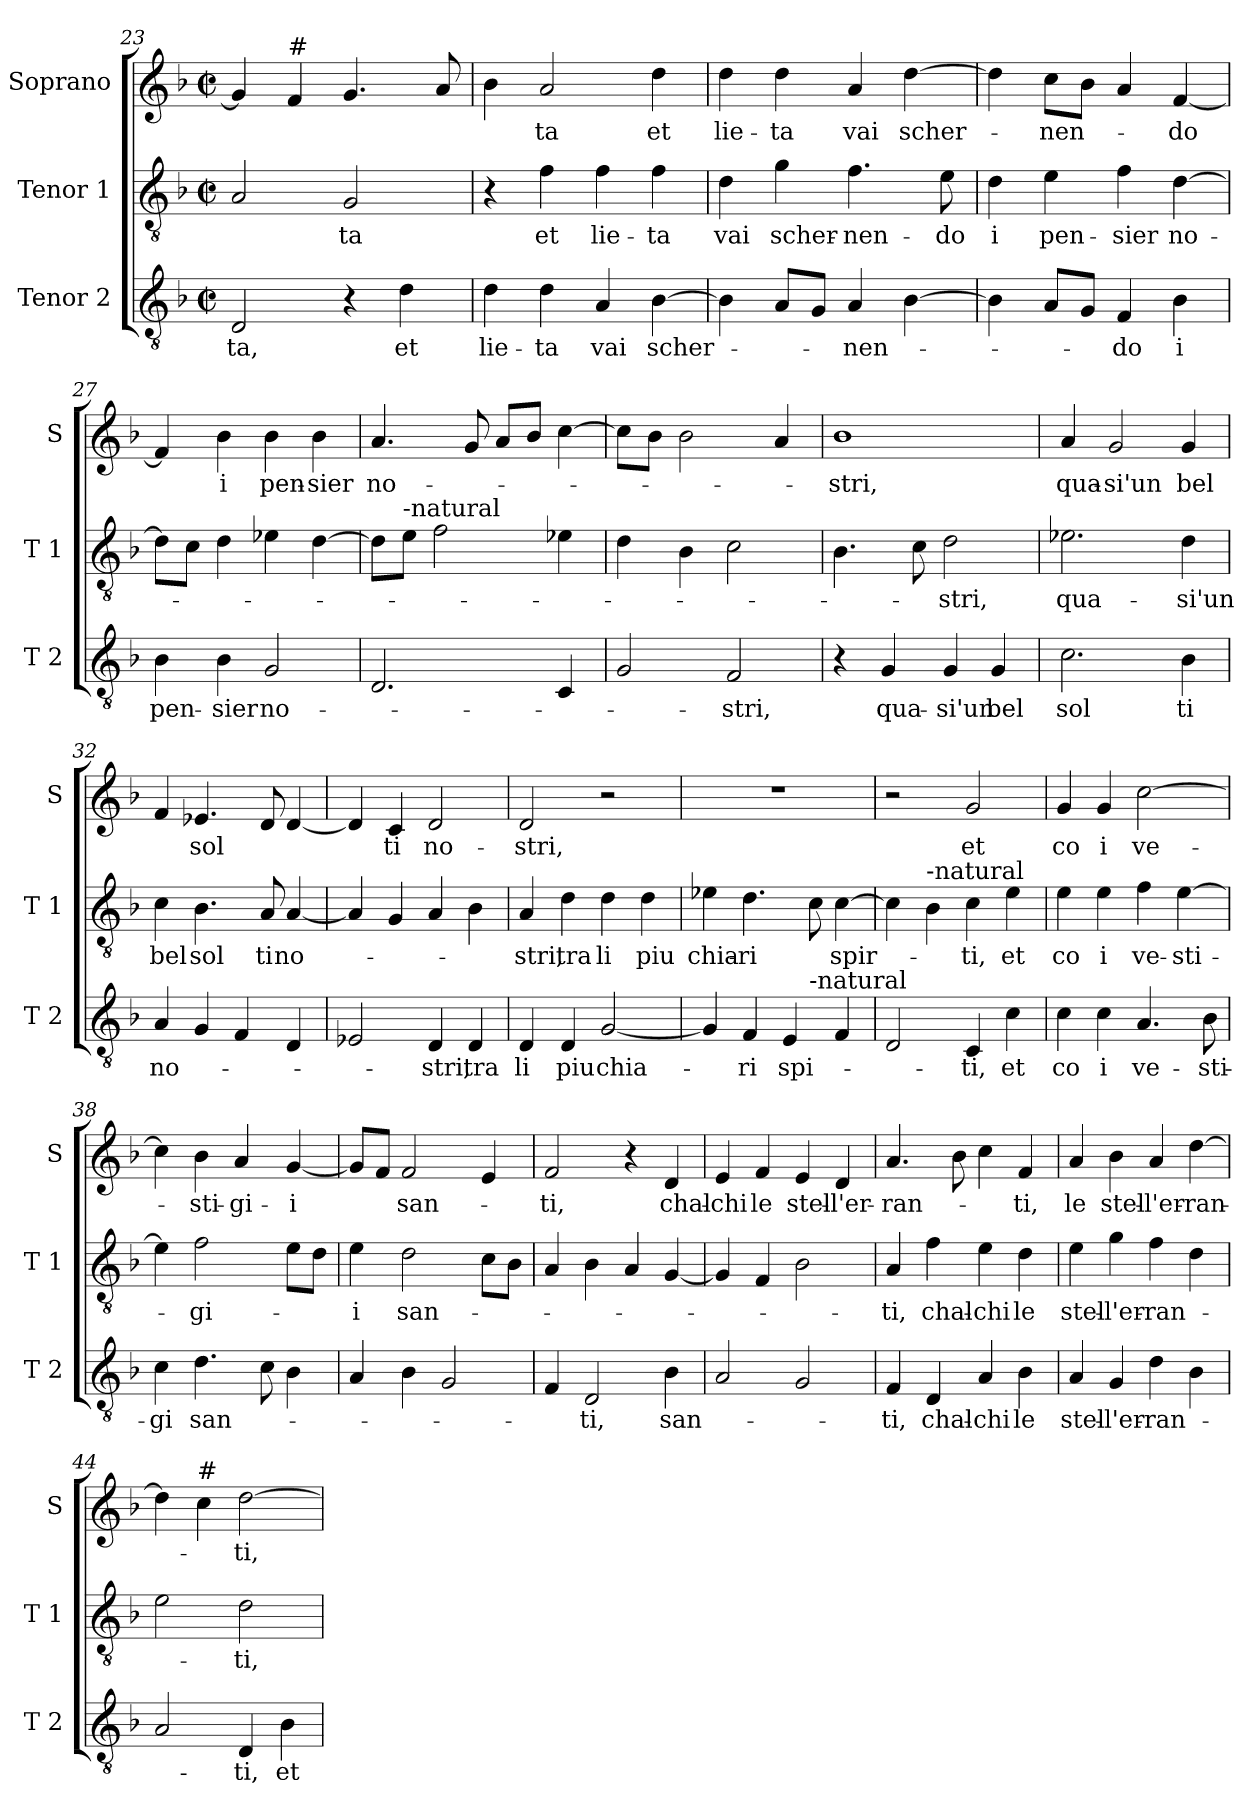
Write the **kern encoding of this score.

**kern	**text	**kern	**text	**kern	**text
*part3	*part3	*part2	*part2	*part1	*part1
*staff3	*staff3	*staff2	*staff2	*staff1	*staff1
*I"Tenor 2	*	*I"Tenor 1	*	*I"Soprano	*
*I'T 2	*	*I'T 1	*	*I'S	*
*clefGv2	*	*clefGv2	*	*clefG2	*
*k[b-]	*	*k[b-]	*	*k[b-]	*
*F:	*	*F:	*	*F:	*
*M2/2	*	*M2/2	*	*M2/2	*
*met(c|)	*	*met(c|)	*	*met(c|)	*
=23	=23	=23	=23	=23	=23
!	!LO:LY:b	!	!	!	!
2D/	-ta,	2A/	.	4g/]	.
!	!	!	!	!LO:TX:a:t=#	!
.	.	.	.	4f/	.
!	!	!	!LO:LY:b	!	!
4r	.	2G/	-ta	4.g/	.
!	!LO:LY:b	!	!	!	!
4d\	et	.	.	.	.
.	.	.	.	8a/	.
=24	=24	=24	=24	=24	=24
!	!LO:LY:b	!	!	!	!
4d\	lie-	4r	.	4b-\	.
!	!LO:LY:b	!	!LO:LY:b	!	!LO:LY:b
4d\	-ta	4f\	et	2a/	-ta
!	!LO:LY:b	!	!LO:LY:b	!	!
4A/	vai	4f\	lie-	.	.
!	!LO:LY:b	!	!LO:LY:b	!	!LO:LY:b
[4B-\	scher-	4f\	-ta	4dd\	et
=25	=25	=25	=25	=25	=25
!	!	!	!LO:LY:b	!	!LO:LY:b
4B-\]	.	4d\	vai	4dd\	lie-
!	!	!	!LO:LY:b	!	!LO:LY:b
8A/L	.	4g\	scher-	4dd\	-ta
8G/J	.	.	.	.	.
!	!LO:LY:b	!	!LO:LY:b	!	!LO:LY:b
4A/	-nen-	4.f\	-nen-	4a/	vai
!	!	!	!	!	!LO:LY:b
[4B-\	.	.	.	[4dd\	scher-
!	!	!	!LO:LY:b	!	!
.	.	8e\	-do	.	.
!!LO:LB:g=z
=26	=26	=26	=26	=26	=26
!	!	!	!LO:LY:b	!	!
4B-\]	.	4d\	i	4dd\]	.
!	!	!	!LO:LY:b	!	!LO:LY:b
8A/L	.	4e\	pen-	8cc\L	-nen-
8G/J	.	.	.	8b-\J	.
!	!LO:LY:b	!	!LO:LY:b	!	!
4F/	-do	4f\	-sier	4a/	.
!	!LO:LY:b	!	!LO:LY:b	!	!LO:LY:b
4B-\	i	[4d\	no-	[4f/	-do
=27	=27	=27	=27	=27	=27
!	!LO:LY:b	!	!	!	!
4B-\	pen-	8d\L]	.	4f/]	.
.	.	8c\J	.	.	.
!	!LO:LY:b	!	!	!	!LO:LY:b
4B-\	-sier	4d\	.	4b-\	i
!	!LO:LY:b	!	!	!	!LO:LY:b
2G/	no-	4e-X\	.	4b-\	pen-
!	!	!	!	!	!LO:LY:b
.	.	[4d\	.	4b-\	-sier
=28	=28	=28	=28	=28	=28
!	!	!	!	!	!LO:LY:b
2.D/	.	8d\L]	.	4.a/	no-
!	!	!LO:TX:a:t=-natural	!	!	!
.	.	8e\J	.	.	.
.	.	2f\	.	.	.
.	.	.	.	8g/	.
.	.	.	.	8a/L	.
.	.	.	.	8b-/J	.
4C/	.	4e-X\	.	[4cc\	.
=29	=29	=29	=29	=29	=29
2G/	.	4d\	.	8cc\L]	.
.	.	.	.	8b-\J	.
.	.	4B-\	.	2b-\	.
!	!LO:LY:b	!	!	!	!
2F/	-stri,	2c\	.	.	.
.	.	.	.	4a/	.
=30	=30	=30	=30	=30	=30
!	!	!	!	!	!LO:LY:b
4r	.	4.B-\	.	1b-	-stri,
!	!LO:LY:b	!	!	!	!
4G/	qua-	.	.	.	.
.	.	8c\	.	.	.
!	!LO:LY:b	!	!LO:LY:b	!	!
4G/	-si'un	2d\	-stri,	.	.
!	!LO:LY:b	!	!	!	!
4G/	bel	.	.	.	.
!!LO:LB:g=z
=31	=31	=31	=31	=31	=31
!	!LO:LY:b	!	!LO:LY:b	!	!LO:LY:b
2.c\	sol	2.e-X\	qua-	4a/	qua-
!	!	!	!	!	!LO:LY:b
.	.	.	.	2g/	-si'un
!	!LO:LY:b	!	!LO:LY:b	!	!LO:LY:b
4B-\	ti	4d\	-si'un	4g/	bel
=32	=32	=32	=32	=32	=32
!	!LO:LY:b	!	!LO:LY:b	!	!
4A/	no-	4c\	bel	4f/	.
!	!	!	!LO:LY:b	!	!LO:LY:b
4G/	.	4.B-\	sol	4.e-X/	sol
4F/	.	.	.	.	.
!	!	!	!LO:LY:b	!	!
.	.	8A/	ti	8d/	.
!	!	!	!LO:LY:b	!	!
4D/	.	[4A/	no-	[4d/	.
=33	=33	=33	=33	=33	=33
2E-X/	.	4A/]	.	4d/]	.
!	!	!	!	!	!LO:LY:b
.	.	4G/	.	4c/	ti
!	!LO:LY:b	!	!	!	!LO:LY:b
4D/	-stri,	4A/	.	2d/	no-
!	!LO:LY:b	!	!	!	!
4D/	tra	4B-\	.	.	.
=34	=34	=34	=34	=34	=34
!	!LO:LY:b	!	!LO:LY:b	!	!LO:LY:b
4D/	li	4A/	-stri,	2d/	-stri,
!	!LO:LY:b	!	!LO:LY:b	!	!
4D/	piu	4d\	tra	.	.
!	!LO:LY:b	!	!LO:LY:b	!	!
[2G/	chia-	4d\	li	2r	.
!	!	!	!LO:LY:b	!	!
.	.	4d\	piu	.	.
=35	=35	=35	=35	=35	=35
!	!	!	!LO:LY:b	!	!
*^	*	*	*	*	*
4G/]	2ryy	.	4e-X\	chia-	1r	.
!	!	!LO:LY:b	!	!LO:LY:b	!	!
4F/	.	-ri	4.d\	-ri	.	.
!	!	!LO:LY:b	!	!	!	!
4E/	8ryy	spi-	.	.	.	.
!	!LO:TX:a:t=-natural	!	!	!	!	!
.	4.ryy	.	8c\	.	.	.
!	!	!	!	!LO:LY:b	!	!
4F/	.	.	[4c\	spir-	.	.
*v	*v	*	*	*	*	*
!!LO:PB:g=z
=36	=36	=36	=36	=36	=36
2D/	.	4c\]	.	2r	.
!	!	!LO:TX:a:t=-natural	!	!	!
.	.	4B-\	.	.	.
!	!LO:LY:b	!	!LO:LY:b	!	!LO:LY:b
4C/	-ti,	4c\	-ti,	2g/	et
!	!LO:LY:b	!	!LO:LY:b	!	!
4c\	et	4e\	et	.	.
=37	=37	=37	=37	=37	=37
!	!LO:LY:b	!	!LO:LY:b	!	!LO:LY:b
4c\	co	4e\	co	4g/	co
!	!LO:LY:b	!	!LO:LY:b	!	!LO:LY:b
4c\	i	4e\	i	4g/	i
!	!LO:LY:b	!	!LO:LY:b	!	!LO:LY:b
4.A/	ve-	4f\	ve-	[2cc\	ve-
!	!	!	!LO:LY:b	!	!
.	.	[4e\	-sti-	.	.
!	!LO:LY:b	!	!	!	!
8B-\	-sti-	.	.	.	.
=38	=38	=38	=38	=38	=38
!	!LO:LY:b	!	!	!	!
4c\	-gi	4e\]	.	4cc\]	.
!	!LO:LY:b	!	!LO:LY:b	!	!LO:LY:b
4.d\	san-	2f\	-gi-	4b-\	-sti-
!	!	!	!	!	!LO:LY:b
.	.	.	.	4a/	-gi-
8c\	.	.	.	.	.
!	!	!	!	!	!LO:LY:b
4B-\	.	8e\L	.	[4g/	-i
.	.	8d\J	.	.	.
=39	=39	=39	=39	=39	=39
!	!	!	!LO:LY:b	!	!
4A/	.	4e\	-i	8g/L]	.
.	.	.	.	8f/J	.
!	!	!	!LO:LY:b	!	!LO:LY:b
4B-\	.	2d\	san-	2f/	san-
2G/	.	.	.	.	.
.	.	8c\L	.	4e/	.
.	.	8B-\J	.	.	.
=40	=40	=40	=40	=40	=40
!	!	!	!	!	!LO:LY:b
4F/	.	4A/	.	2f/	-ti,
!	!LO:LY:b	!	!	!	!
2D/	-ti,	4B-\	.	.	.
.	.	4A/	.	4r	.
!	!LO:LY:b	!	!	!	!LO:LY:b
4B-\	san-	[4G/	.	4d/	chal-
!!LO:LB:g=z
=41	=41	=41	=41	=41	=41
!	!	!	!	!	!LO:LY:b
2A/	.	4G/]	.	4e/	-chi
!	!	!	!	!	!LO:LY:b
.	.	4F/	.	4f/	le
!	!	!	!	!	!LO:LY:b
2G/	.	2B-\	.	4e/	stel-
!	!	!	!	!	!LO:LY:b
.	.	.	.	4d/	-l'er-
=42	=42	=42	=42	=42	=42
!	!LO:LY:b	!	!LO:LY:b	!	!LO:LY:b
4F/	-ti,	4A/	-ti,	4.a/	-ran-
!	!LO:LY:b	!	!LO:LY:b	!	!
4D/	chal-	4f\	chal-	.	.
.	.	.	.	8b-\	.
!	!LO:LY:b	!	!LO:LY:b	!	!
4A/	-chi	4e\	-chi	4cc\	.
!	!LO:LY:b	!	!LO:LY:b	!	!LO:LY:b
4B-\	le	4d\	le	4f/	-ti,
=43	=43	=43	=43	=43	=43
!	!LO:LY:b	!	!LO:LY:b	!	!LO:LY:b
4A/	stel-	4e\	stel-	4a/	le
!	!LO:LY:b	!	!LO:LY:b	!	!LO:LY:b
4G/	-l'er-	4g\	-l'er-	4b-\	stel-
!	!LO:LY:b	!	!LO:LY:b	!	!LO:LY:b
4d\	-ran-	4f\	-ran-	4a/	-l'er-
!	!	!	!	!	!LO:LY:b
4B-\	.	4d\	.	[4dd\	-ran-
=44	=44	=44	=44	=44	=44
2A/	.	2e\	.	4dd\]	.
!	!	!	!	!LO:TX:a:t=#	!
.	.	.	.	4cc\	.
!	!LO:LY:b	!	!LO:LY:b	!	!LO:LY:b
4D/	-ti,	2d\	-ti,	[2dd\	-ti,
!	!LO:LY:b	!	!	!	!
4B-\	et	.	.	.	.
=	=	=	=	=	=
*-	*-	*-	*-	*-	*-
